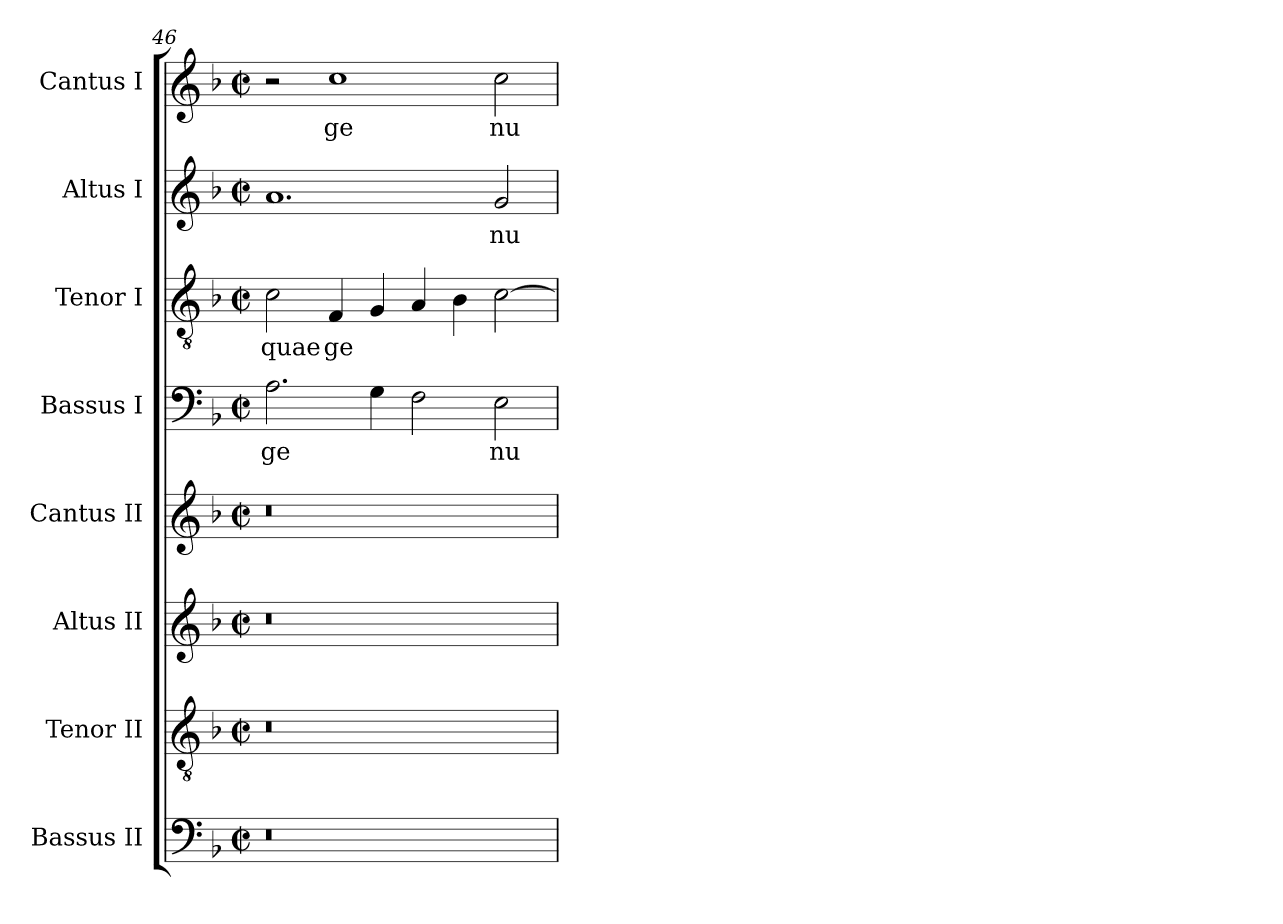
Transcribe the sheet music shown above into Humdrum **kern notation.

**kern	**kern	**kern	**kern	**kern	**text	**kern	**text	**kern	**text	**kern	**text
*part8	*part7	*part6	*part5	*part4	*part4	*part3	*part3	*part2	*part2	*part1	*part1
*staff8	*staff7	*staff6	*staff5	*staff4	*staff4	*staff3	*staff3	*staff2	*staff2	*staff1	*staff1
*I"Bassus II	*I"Tenor II	*I"Altus II	*I"Cantus II	*I"Bassus I	*	*I"Tenor I	*	*I"Altus I	*	*I"Cantus I	*
*clefF4	*clefGv2	*clefG2	*clefG2	*clefF4	*	*clefGv2	*	*clefG2	*	*clefG2	*
*k[b-]	*k[b-]	*k[b-]	*k[b-]	*k[b-]	*	*k[b-]	*	*k[b-]	*	*k[b-]	*
*F:	*F:	*F:	*F:	*F:	*	*F:	*	*F:	*	*F:	*
*M2/2	*M2/2	*M2/2	*M2/2	*M2/2	*	*M2/2	*	*M2/2	*	*M2/2	*
*met(c|)	*met(c|)	*met(c|)	*met(c|)	*met(c|)	*	*met(c|)	*	*met(c|)	*	*met(c|)	*
=46	=46	=46	=46	=46	=46	=46	=46	=46	=46	=46	=46
!	!	!	!	!	!LO:LY:b:cj	!	!LO:LY:b:cj	!	!	!	!
0r	0r	0r	0r	2.A\	ge	2c\	quae	1.a	.	2r	.
!	!	!	!	!	!	!	!LO:LY:b:cj	!	!	!	!LO:LY:b:cj
.	.	.	.	.	.	4F/	ge	.	.	1cc	ge
.	.	.	.	4G\	.	4G/	.	.	.	.	.
.	.	.	.	2F\	.	4A/	.	.	.	.	.
.	.	.	.	.	.	4B-\	.	.	.	.	.
!	!	!	!	!	!LO:LY:b:cj	!	!	!	!LO:LY:b:cj	!	!LO:LY:b:cj
.	.	.	.	2E\	nu	[>2c\	.	2g/	nu	2cc\	nu
=	=	=	=	=	=	=	=	=	=	=	=
*-	*-	*-	*-	*-	*-	*-	*-	*-	*-	*-	*-
